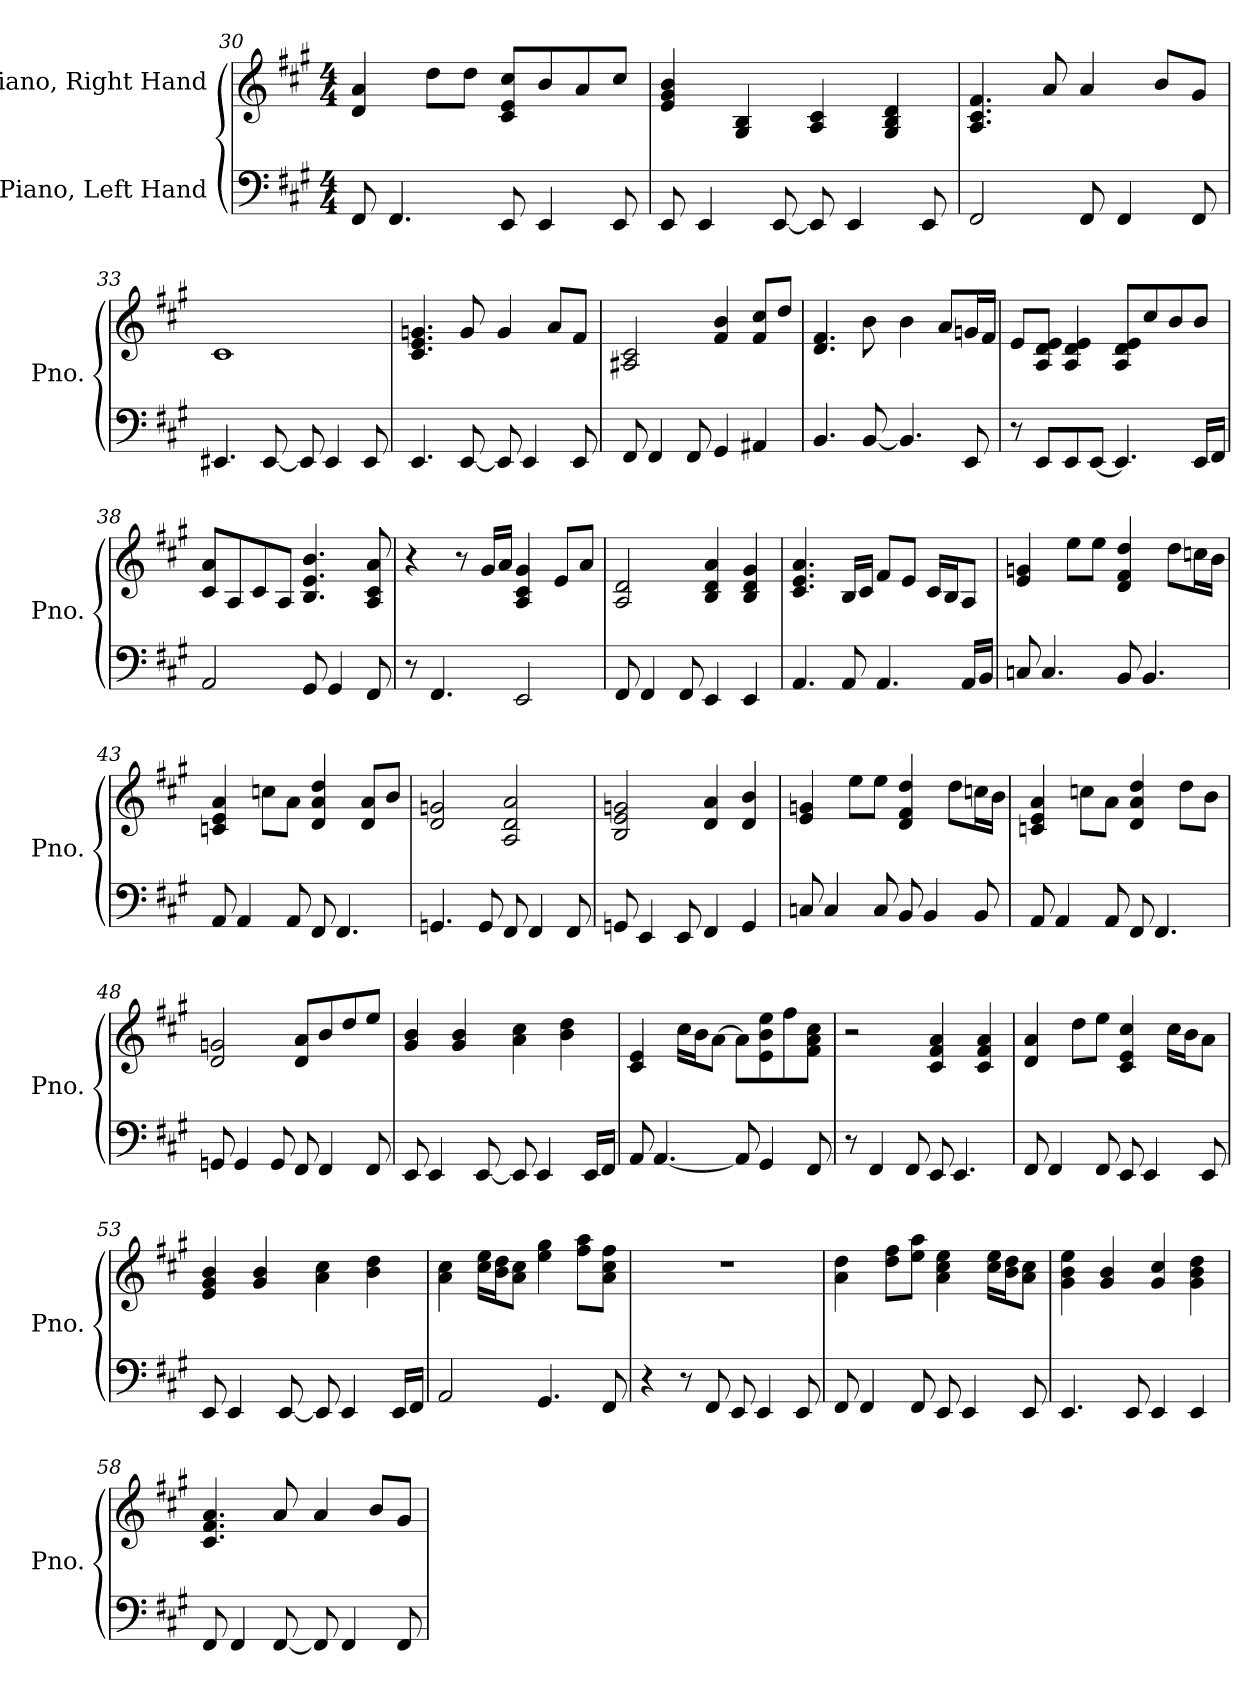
**kern	**kern
*part2	*part1
*staff2	*staff1
*I"Piano, Left Hand	*I"Piano, Right Hand
*I'Pno.	*I'Pno.
!!LO:LB:g=z
*clefF4	*clefG2
*k[f#c#g#]	*k[f#c#g#]
*M4/4	*M4/4
=30	=30
8FF#/	4d/ 4a/
4.FF#/	.
.	8dd\L
.	8dd\J
8EE/	8c#/ 8e/ 8cc#/L
4EE/	8b/
.	8a/
8EE/	8cc#/J
=31	=31
8EE/	4e/ 4g#/ 4b/
4EE/	.
.	4G#/ 4B/
[8EE/	.
8EE/]	4A/ 4c#/
4EE/	.
.	4G#/ 4B/ 4d/
8EE/	.
=32	=32
2FF#/	4.A/ 4.c#/ 4.f#/
.	8a/
8FF#/	4a/
4FF#/	.
.	8b/L
8FF#/	8g#/J
=33	=33
4.EE#X/	1c#
[8EE#/	.
8EE#/]	.
4EE#/	.
8EE#/	.
!!LO:LB:g=z
=34	=34
4.EE/	4.c#/ 4.e/ 4.gn/
[8EE/	8g/
8EE/]	4g/
4EE/	.
.	8a/L
8EE/	8f#/J
=35	=35
8FF#/	2A#X/ 2c#/
4FF#/	.
8FF#/	.
4GG#/	4f#/ 4b/
4AA#X/	8f#/ 8cc#/L
.	8dd/J
=36	=36
4.BB/	4.d/ 4.f#/
[8BB/	8b\
4.BB/]	4b\
.	8a/L
8EE/	16gn/L
.	16f#/JJ
=37	=37
8r	8e/L
8EE/L	8A/ 8d/ 8e/J
8EE/	4A/ 4d/ 4e/
[8EE/J	.
4.EE/]	8A/ 8d/ 8e/L
.	8cc#/
.	8b/
16EE/LL	8b/J
16FF#/JJ	.
!!LO:LB:g=z
=38	=38
2AA/	8c#/ 8a/L
.	8A/
.	8c#/
.	8A/J
8GG#/	4.B/ 4.e/ 4.b/
4GG#/	.
8FF#/	8A/ 8c#/ 8a/
=39	=39
8r	4r
4.FF#/	.
.	8r
.	16g#/LL
.	16a/JJ
2EE/	4A/ 4c#/ 4g#/
.	8e/L
.	8a/J
=40	=40
8FF#/	2A/ 2d/
4FF#/	.
8FF#/	.
4EE/	4B/ 4d/ 4a/
4EE/	4B/ 4d/ 4g#/
=41	=41
4.AA/	4.c#/ 4.e/ 4.a/
8AA/	16B/LL
.	16c#/JJ
4.AA/	8f#/L
.	8e/J
.	16c#/LL
.	16B/J
16AA/LL	8A/J
16BB/JJ	.
!!LO:LB:g=z
=42	=42
8Cn/	4e/ 4gn/
4.C/	.
.	8ee\L
.	8ee\J
8BB/	4d/ 4f#/ 4dd/
4.BB/	.
.	8dd\L
.	16ccn\L
.	16b\JJ
=43	=43
8AA/	4cn/ 4e/ 4a/
4AA/	.
.	8ccn\L
8AA/	8a\J
8FF#/	4d/ 4a/ 4dd/
4.FF#/	.
.	8d/ 8a/L
.	8b/J
=44	=44
4.GGn/	2d/ 2gn/
8GG/	.
8FF#/	2A/ 2d/ 2a/
4FF#/	.
8FF#/	.
=45	=45
8GGn/	2B/ 2e/ 2gn/
4EE/	.
8EE/	.
4FF#/	4d/ 4a/
4GG/	4d/ 4b/
!!LO:LB:g=z
=46	=46
8Cn/	4e/ 4gn/
4C/	.
.	8ee\L
8C/	8ee\J
8BB/	4d/ 4f#/ 4dd/
4BB/	.
.	8dd\L
8BB/	16ccn\L
.	16b\JJ
=47	=47
8AA/	4cn/ 4e/ 4a/
4AA/	.
.	8ccn\L
8AA/	8a\J
8FF#/	4d/ 4a/ 4dd/
4.FF#/	.
.	8dd\L
.	8b\J
=48	=48
8GGn/	2d/ 2gn/
4GG/	.
8GG/	.
8FF#/	8d/ 8a/L
4FF#/	8b/
.	8dd/
8FF#/	8ee/J
=49	=49
8EE/	4g#/ 4b/
4EE/	.
.	4g#/ 4b/
[8EE/	.
8EE/]	4a\ 4cc#\
4EE/	.
.	4b\ 4dd\
16EE/LL	.
16FF#/JJ	.
!!LO:PB:g=z
=50	=50
8AA/	4c#/ 4e/
[4.AA/	.
.	16cc#\LL
.	16b\J
.	[8a\J
8AA/]	8a\L]
4GG#/	8e\ 8b\ 8ee\
.	8ff#\
8FF#/	8f#\ 8a\ 8cc#\J
=51	=51
8r	2r
4FF#/	.
8FF#/	.
8EE/	4c#/ 4f#/ 4a/
4.EE/	.
.	4c#/ 4f#/ 4a/
=52	=52
8FF#/	4d/ 4a/
4FF#/	.
.	8dd\L
8FF#/	8ee\J
8EE/	4c#/ 4e/ 4cc#/
4EE/	.
.	16cc#\LL
.	16b\J
8EE/	8a\J
=53	=53
8EE/	4e/ 4g#/ 4b/
4EE/	.
.	4g#/ 4b/
[8EE/	.
8EE/]	4a\ 4cc#\
4EE/	.
.	4b\ 4dd\
16EE/LL	.
16FF#/JJ	.
!!LO:LB:g=z
=54	=54
2AA/	4a\ 4cc#\
.	16cc#\ 16ee\LL
.	16b\ 16dd\J
.	8a\ 8cc#\J
4.GG#/	4ee\ 4gg#\
.	8ff#\ 8aa\L
8FF#/	8a\ 8cc#\ 8ff#\J
=55	=55
4r	1r
8r	.
8FF#/	.
8EE/	.
4EE/	.
8EE/	.
=56	=56
8FF#/	4a\ 4dd\
4FF#/	.
.	8dd\ 8ff#\L
8FF#/	8ee\ 8aa\J
8EE/	4a\ 4cc#\ 4ee\
4EE/	.
.	16cc#\ 16ee\LL
.	16b\ 16dd\J
8EE/	8a\ 8cc#\J
=57	=57
4.EE/	4g#\ 4b\ 4ee\
.	4g#/ 4b/
8EE/	.
4EE/	4g#/ 4cc#/
4EE/	4g#\ 4b\ 4dd\
!!LO:LB:g=z
=58	=58
8FF#/	4.c#/ 4.f#/ 4.a/
4FF#/	.
[8FF#/	8a/
8FF#/]	4a/
4FF#/	.
.	8b/L
8FF#/	8g#/J
=	=
*-	*-
